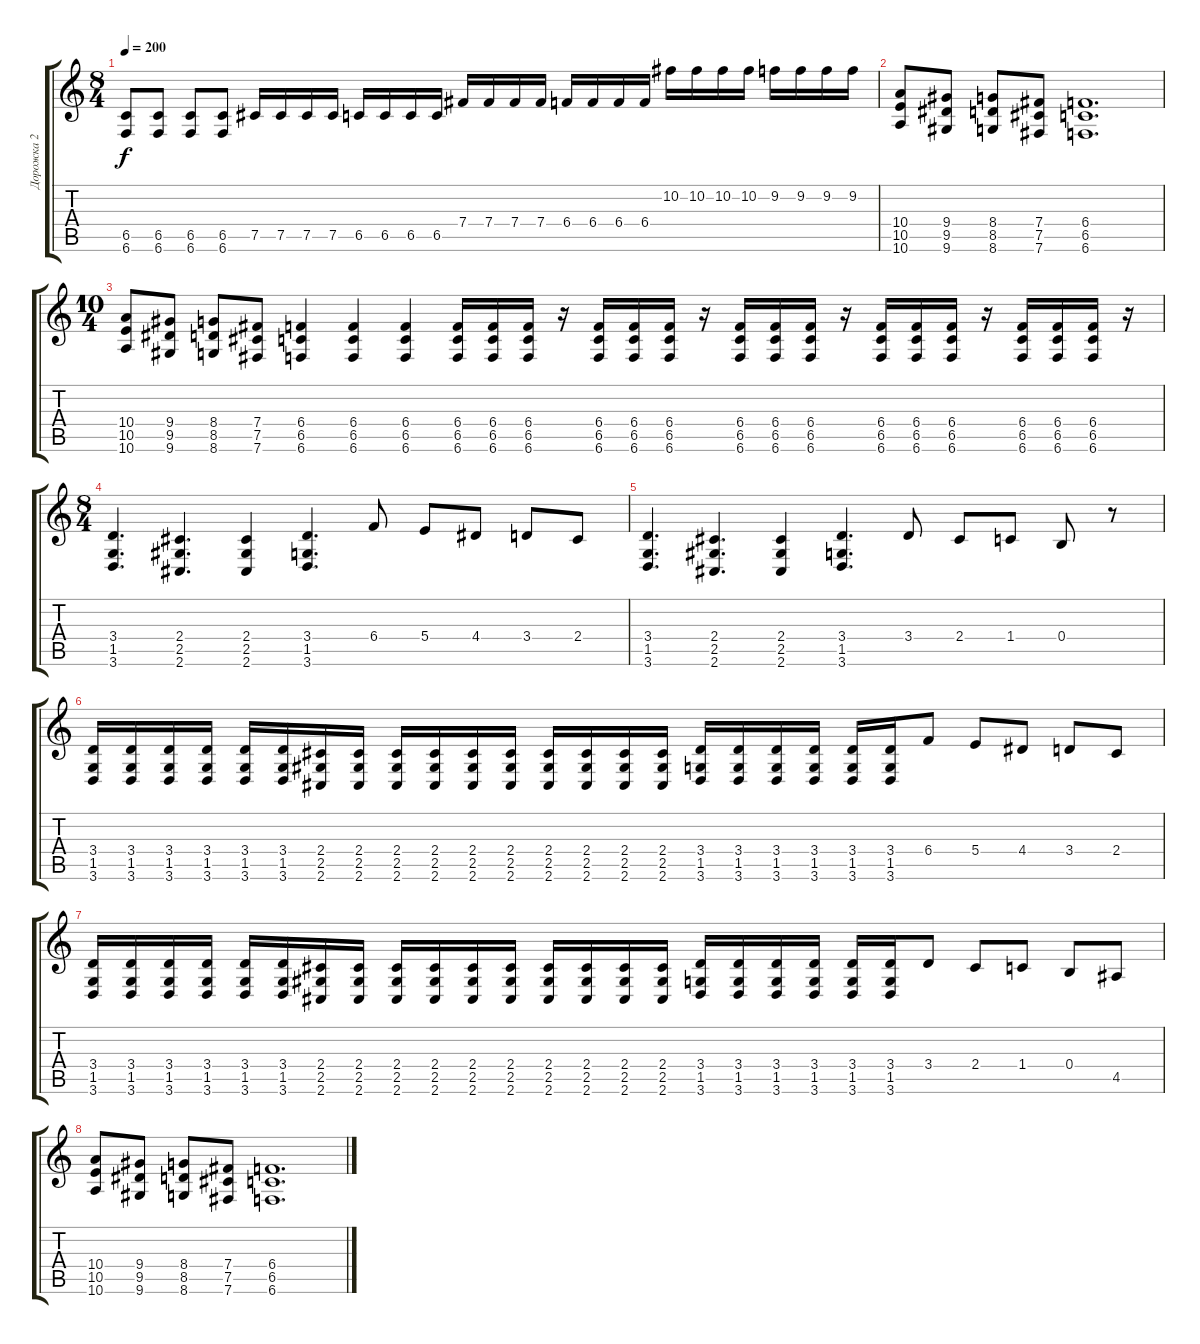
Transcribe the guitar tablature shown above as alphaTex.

\track ("Дорожка 2" "Дорожка 2") {instrument distortionguitar}
\staff {score tabs}
\tuning (Db4 Ab3 E3 B2 Gb2 B1) {hide}
\ts (8 4)
\tempo 200
\clef g2
\ks c
(6.5 6.6).8{dy f} (6.5 6.6).8 (6.5 6.6).8 (6.5 6.6).8 7.5.16 7.5.16 7.5.16 7.5.16 6.5.16 6.5.16 6.5.16 6.5.16 7.4.16 7.4.16 7.4.16 7.4.16 6.4.16 6.4.16 6.4.16 6.4.16 10.2.16 10.2.16 10.2.16 10.2.16 9.2.16 9.2.16 9.2.16 9.2.16 |
(10.4 10.5 10.6).8 (9.4 9.5 9.6).8 (8.4 8.5 8.6).8 (7.4 7.5 7.6).8 (6.4 6.5 6.6).1{d} |
\ts (10 4)
(10.4 10.5 10.6).8 (9.4 9.5 9.6).8 (8.4 8.5 8.6).8 (7.4 7.5 7.6).8 (6.4 6.5 6.6).4 (6.4 6.5 6.6).4 (6.4 6.5 6.6).4 (6.4 6.5 6.6).16 (6.4 6.5 6.6).16 (6.4 6.5 6.6).16 r.16 (6.4 6.5 6.6).16 (6.4 6.5 6.6).16 (6.4 6.5 6.6).16 r.16 (6.4 6.5 6.6).16 (6.4 6.5 6.6).16 (6.4 6.5 6.6).16 r.16 (6.4 6.5 6.6).16 (6.4 6.5 6.6).16 (6.4 6.5 6.6).16 r.16 (6.4 6.5 6.6).16 (6.4 6.5 6.6).16 (6.4 6.5 6.6).16 r.16 |
\ts (8 4)
(3.4 1.5 3.6).4{d} (2.4 2.5 2.6).4{d} (2.4 2.5 2.6).4 (3.4 1.5 3.6).4{d} 6.4.8 5.4.8 4.4.8 3.4.8 2.4.8 |
(3.4 1.5 3.6).4{d} (2.4 2.5 2.6).4{d} (2.4 2.5 2.6).4 (3.4 1.5 3.6).4{d} 3.4.8 2.4.8 1.4.8 0.4.8 r.8 |
(3.4 1.5 3.6).16 (3.4 1.5 3.6).16 (3.4 1.5 3.6).16 (3.4 1.5 3.6).16 (3.4 1.5 3.6).16 (3.4 1.5 3.6).16 (2.4 2.5 2.6).16 (2.4 2.5 2.6).16 (2.4 2.5 2.6).16 (2.4 2.5 2.6).16 (2.4 2.5 2.6).16 (2.4 2.5 2.6).16 (2.4 2.5 2.6).16 (2.4 2.5 2.6).16 (2.4 2.5 2.6).16 (2.4 2.5 2.6).16 (3.4 1.5 3.6).16 (3.4 1.5 3.6).16 (3.4 1.5 3.6).16 (3.4 1.5 3.6).16 (3.4 1.5 3.6).16 (3.4 1.5 3.6).16 6.4.8 5.4.8 4.4.8 3.4.8 2.4.8 |
(3.4 1.5 3.6).16 (3.4 1.5 3.6).16 (3.4 1.5 3.6).16 (3.4 1.5 3.6).16 (3.4 1.5 3.6).16 (3.4 1.5 3.6).16 (2.4 2.5 2.6).16 (2.4 2.5 2.6).16 (2.4 2.5 2.6).16 (2.4 2.5 2.6).16 (2.4 2.5 2.6).16 (2.4 2.5 2.6).16 (2.4 2.5 2.6).16 (2.4 2.5 2.6).16 (2.4 2.5 2.6).16 (2.4 2.5 2.6).16 (3.4 1.5 3.6).16 (3.4 1.5 3.6).16 (3.4 1.5 3.6).16 (3.4 1.5 3.6).16 (3.4 1.5 3.6).16 (3.4 1.5 3.6).16 3.4.8 2.4.8 1.4.8 0.4.8 4.5.8 |
(10.4 10.5 10.6).8 (9.4 9.5 9.6).8 (8.4 8.5 8.6).8 (7.4 7.5 7.6).8 (6.4 6.5 6.6).1{d}
